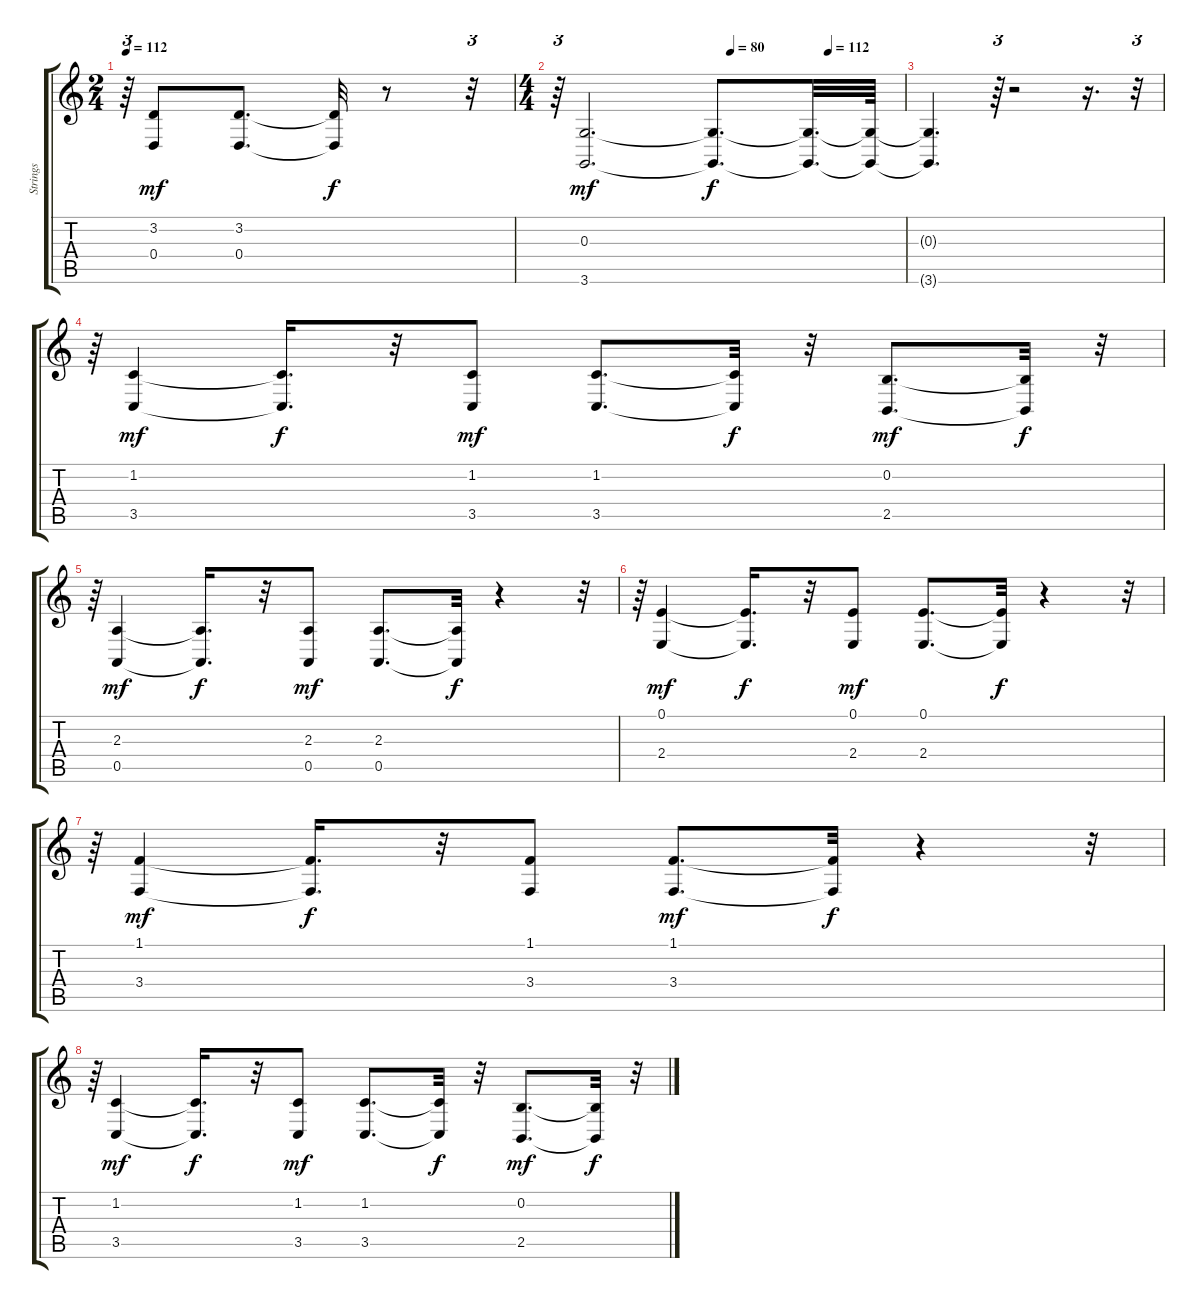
\track ("Strings" "Strings") {instrument stringensemble2}
\staff {score tabs}
\tuning (E4 B3 G3 D3 A2 E2) {hide}
\ts (2 4)
\tempo 112
\clef g2
\ks c
r.64{tu (3 2) dy f} (3.2 0.4).8{dy mf} (3.2 0.4).8{d} (3.2{t} 0.4{t}).32{dy f} r.8 r.32{tu (3 2)} |
\ts (4 4)
\tempo (80 0.5)
\tempo (112 0.78125)
r.64{tu (3 2)} (0.3 3.6).2{d dy mf} (0.3{t} 3.6{t}).8{d dy f} (0.3{t} 3.6{t}).32{d} (0.3{t} 3.6{t}).64 |
(0.3{t} 3.6{t}).4{d} r.64{tu (3 2)} r.2 r.16{d} r.32{tu (3 2)} |
r.64{tu (3 2)} (1.2 3.5).4{dy mf} (1.2{t} 3.5{t}).16{d dy f} r.32 (1.2 3.5).8{dy mf} (1.2 3.5).8{d} (1.2{t} 3.5{t}).32{dy f} r.32 (0.2 2.5).8{d dy mf} (0.2{t} 2.5{t}).32{dy f} r.32{tu (3 2)} |
r.64{tu (3 2)} (2.3 0.5).4{dy mf} (2.3{t} 0.5{t}).16{d dy f} r.32 (2.3 0.5).8{dy mf} (2.3 0.5).8{d} (2.3{t} 0.5{t}).32{dy f} r.4 r.32{tu (3 2)} |
r.64{tu (3 2)} (0.1 2.4).4{dy mf} (0.1{t} 2.4{t}).16{d dy f} r.32 (0.1 2.4).8{dy mf} (0.1 2.4).8{d} (0.1{t} 2.4{t}).32{dy f} r.4 r.32{tu (3 2)} |
r.64{tu (3 2)} (1.1 3.4).4{dy mf} (1.1{t} 3.4{t}).16{d dy f} r.32 (1.1 3.4).8 (1.1 3.4).8{d dy mf} (1.1{t} 3.4{t}).32{dy f} r.4 r.32{tu (3 2)} |
r.64{tu (3 2)} (1.2 3.5).4{dy mf} (1.2{t} 3.5{t}).16{d dy f} r.32 (1.2 3.5).8{dy mf} (1.2 3.5).8{d} (1.2{t} 3.5{t}).32{dy f} r.32 (0.2 2.5).8{d dy mf} (0.2{t} 2.5{t}).32{dy f} r.32{tu (3 2)}
